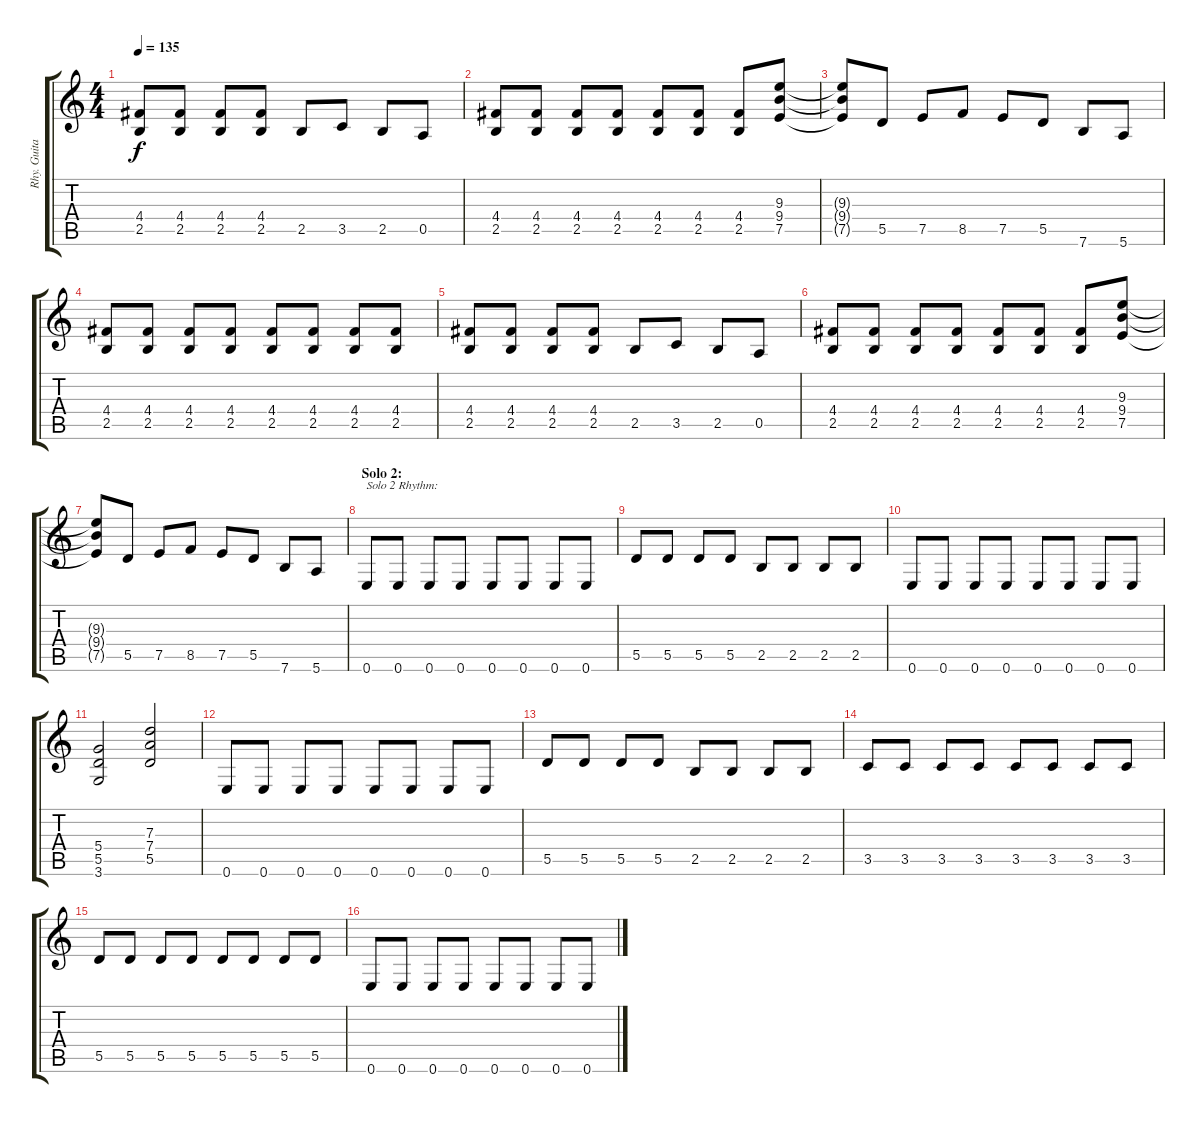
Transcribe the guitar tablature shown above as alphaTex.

\track ("Rhy. Guitar 2" "Rhy. Guita") {instrument distortionguitar}
\staff {score tabs}
\tuning (E4 B3 G3 D3 A2 E2) {hide}
\ts (4 4)
\tempo 135
\clef g2
\ks c
(4.4 2.5).8{dy f} (4.4 2.5).8 (4.4 2.5).8 (4.4 2.5).8 2.5.8 3.5.8 2.5.8 0.5.8 |
(4.4 2.5).8 (4.4 2.5).8 (4.4 2.5).8 (4.4 2.5).8 (4.4 2.5).8 (4.4 2.5).8 (4.4 2.5).8 (9.3 9.4 7.5).8 |
(9.3{t} 9.4{t} 7.5{t}).8 5.5.8 7.5.8 8.5.8 7.5.8 5.5.8 7.6.8 5.6.8 |
(4.4 2.5).8 (4.4 2.5).8 (4.4 2.5).8 (4.4 2.5).8 (4.4 2.5).8 (4.4 2.5).8 (4.4 2.5).8 (4.4 2.5).8 |
(4.4 2.5).8 (4.4 2.5).8 (4.4 2.5).8 (4.4 2.5).8 2.5.8 3.5.8 2.5.8 0.5.8 |
(4.4 2.5).8 (4.4 2.5).8 (4.4 2.5).8 (4.4 2.5).8 (4.4 2.5).8 (4.4 2.5).8 (4.4 2.5).8 (9.3 9.4 7.5).8 |
(9.3{t} 9.4{t} 7.5{t}).8 5.5.8 7.5.8 8.5.8 7.5.8 5.5.8 7.6.8 5.6.8 |
\section ("" "Solo 2:")
0.6.8{txt "Solo 2 Rhythm:"} 0.6.8 0.6.8 0.6.8 0.6.8 0.6.8 0.6.8 0.6.8 |
5.5.8 5.5.8 5.5.8 5.5.8 2.5.8 2.5.8 2.5.8 2.5.8 |
0.6.8 0.6.8 0.6.8 0.6.8 0.6.8 0.6.8 0.6.8 0.6.8 |
(5.4 5.5 3.6).2 (7.3 7.4 5.5).2 |
0.6.8 0.6.8 0.6.8 0.6.8 0.6.8 0.6.8 0.6.8 0.6.8 |
5.5.8 5.5.8 5.5.8 5.5.8 2.5.8 2.5.8 2.5.8 2.5.8 |
3.5.8 3.5.8 3.5.8 3.5.8 3.5.8 3.5.8 3.5.8 3.5.8 |
5.5.8 5.5.8 5.5.8 5.5.8 5.5.8 5.5.8 5.5.8 5.5.8 |
0.6.8 0.6.8 0.6.8 0.6.8 0.6.8 0.6.8 0.6.8 0.6.8
